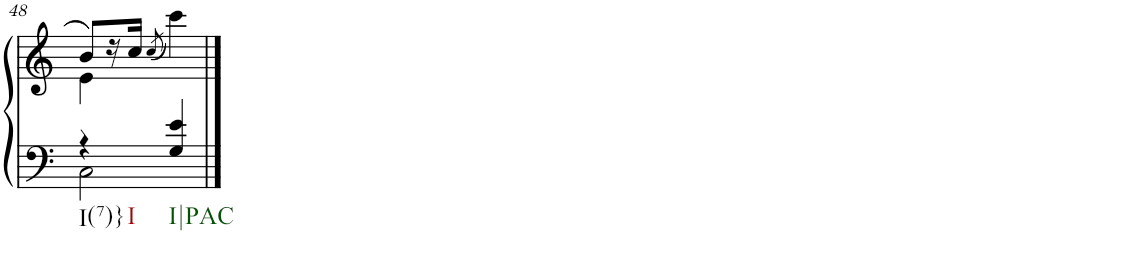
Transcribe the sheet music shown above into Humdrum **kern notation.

**kern	**kern
*part2	*part1
*staff2	*staff1
*I"piano	*I"piano
*I'Pno	*I'Pno
!!LO:PB:g=z
*clefF4	*clefG2
*k[]	*k[]
*M3/4	*M3/4
=48	=48
*^	*^
!LO:TX:b:t=I(7)}	!	!	!
!LO:TX:b:t=I	!	!	!
4r	2C\	8b/L	4e\
.	.	16r	.
.	.	16cc/JJ	.
.	.	(8qcc/	.
!LO:TX:b:t=I|PAC	!	!	!
4G/ 4e/	.	4ccc\)	4ryy
*v	*v	*	*
*	*v	*v
==	==
*-	*-
